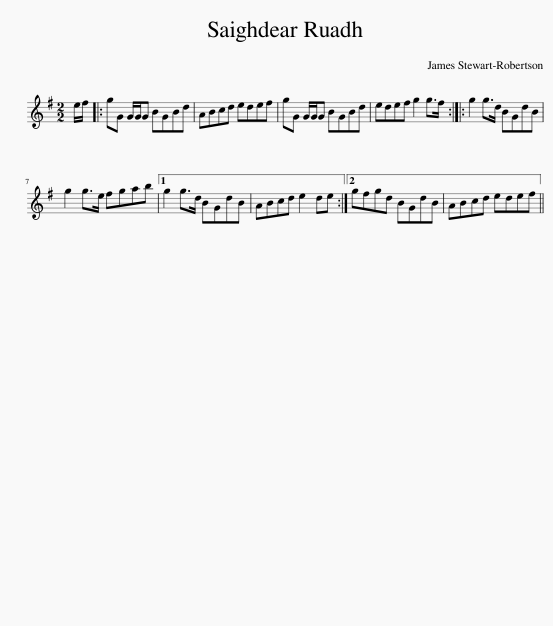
X:1
L:1/8
M:2/2
I:linebreak $
K:G
V:1 treble
V:1
 e/f/ |: gG G/G/G BGBd | ABcd edef | gG G/G/G BGBd | edef g2 g>f :: %5
 g2 g>d BGdB |$ g2 g>e fgab |1 g2 g>d BGdB | ABcd e2 de :|2 gfgd BGdB | %10
 ABcd edef || %11
